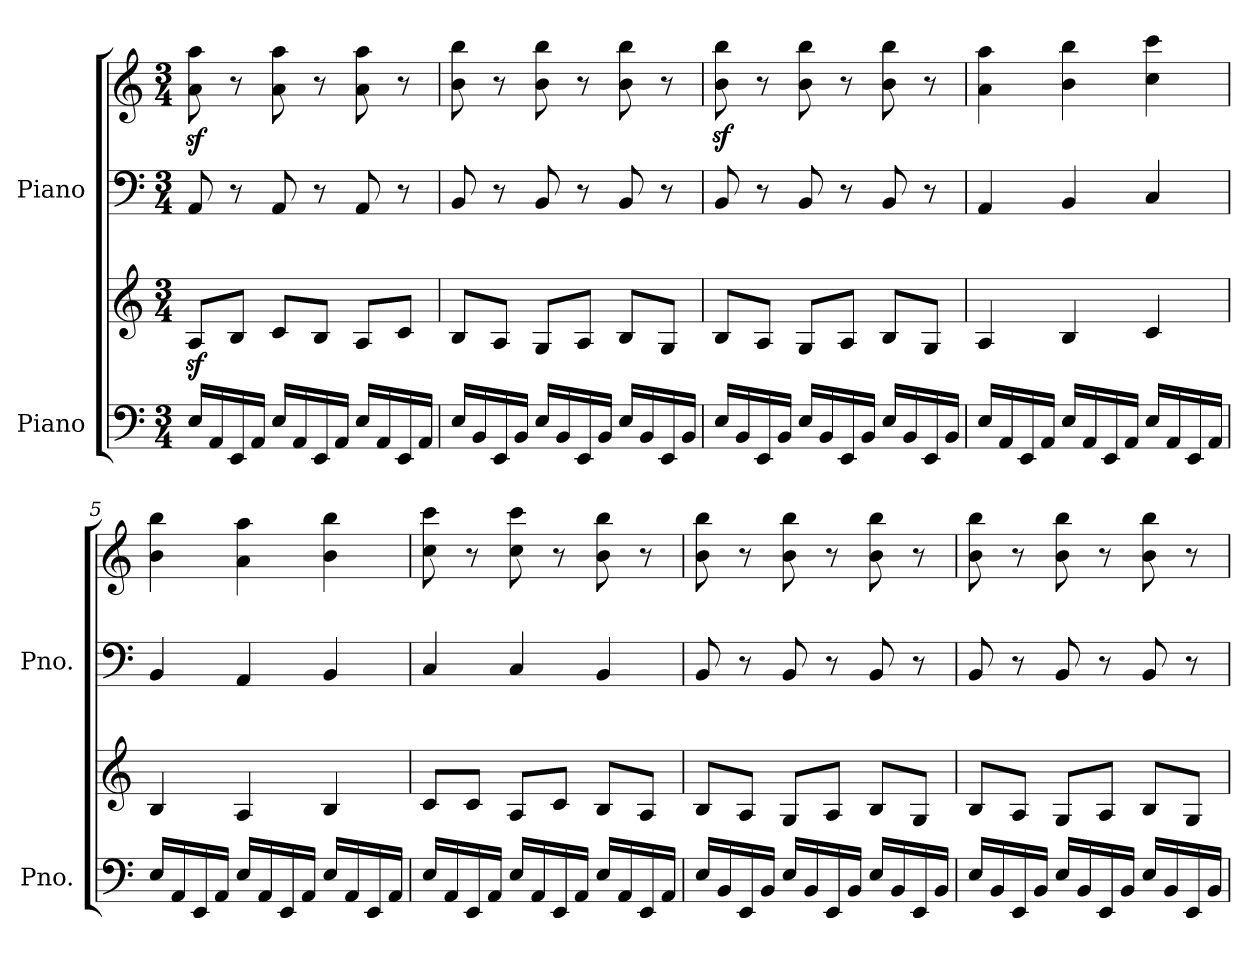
**kern	**kern	**kern	**kern
*part2	*part2	*part1	*part1
*staff4	*staff3	*staff2	*staff1
*I"Piano	*	*I"Piano	*
*I'Pno.	*	*I'Pno.	*
*clefF4	*clefG2	*clefF4	*clefG2
*k[]	*k[]	*k[]	*k[]
*M3/4	*M3/4	*M3/4	*M3/4
*MM60	*MM60	*MM60	*MM60
=1	=1	=1	=1
16E/LL	8Az</L	8AA/	8a\z< 8aa\z<
16AA/	.	.	.
16EE/	8B/J	8r	8r
16AA/JJ	.	.	.
16E/LL	8c/L	8AA/	8a\ 8aa\
16AA/	.	.	.
16EE/	8B/J	8r	8r
16AA/JJ	.	.	.
16E/LL	8A/L	8AA/	8a\ 8aa\
16AA/	.	.	.
16EE/	8c/J	8r	8r
16AA/JJ	.	.	.
=2	=2	=2	=2
16E/LL	8B/L	8BB/	8b\ 8bb\
16BB/	.	.	.
16EE/	8A/J	8r	8r
16BB/JJ	.	.	.
16E/LL	8G/L	8BB/	8b\ 8bb\
16BB/	.	.	.
16EE/	8A/J	8r	8r
16BB/JJ	.	.	.
16E/LL	8B/L	8BB/	8b\ 8bb\
16BB/	.	.	.
16EE/	8G/J	8r	8r
16BB/JJ	.	.	.
=3	=3	=3	=3
16E/LL	8B/L	8BB/	8b\z< 8bb\z<
16BB/	.	.	.
16EE/	8A/J	8r	8r
16BB/JJ	.	.	.
16E/LL	8G/L	8BB/	8b\ 8bb\
16BB/	.	.	.
16EE/	8A/J	8r	8r
16BB/JJ	.	.	.
16E/LL	8B/L	8BB/	8b\ 8bb\
16BB/	.	.	.
16EE/	8G/J	8r	8r
16BB/JJ	.	.	.
!!LO:LB:g=z
=4	=4	=4	=4
16E/LL	4A/	4AA/	4a\ 4aa\
16AA/	.	.	.
16EE/	.	.	.
16AA/JJ	.	.	.
16E/LL	4B/	4BB/	4b\ 4bb\
16AA/	.	.	.
16EE/	.	.	.
16AA/JJ	.	.	.
16E/LL	4c/	4C/	4cc\ 4ccc\
16AA/	.	.	.
16EE/	.	.	.
16AA/JJ	.	.	.
=5	=5	=5	=5
16E/LL	4B/	4BB/	4b\ 4bb\
16AA/	.	.	.
16EE/	.	.	.
16AA/JJ	.	.	.
16E/LL	4A/	4AA/	4a\ 4aa\
16AA/	.	.	.
16EE/	.	.	.
16AA/JJ	.	.	.
16E/LL	4B/	4BB/	4b\ 4bb\
16AA/	.	.	.
16EE/	.	.	.
16AA/JJ	.	.	.
=6	=6	=6	=6
16E/LL	8c/L	4C/	8cc\ 8ccc\
16AA/	.	.	.
16EE/	8c/J	.	8r
16AA/JJ	.	.	.
16E/LL	8A/L	4C/	8cc\ 8ccc\
16AA/	.	.	.
16EE/	8c/J	.	8r
16AA/JJ	.	.	.
16E/LL	8B/L	4BB/	8b\ 8bb\
16AA/	.	.	.
16EE/	8A/J	.	8r
16AA/JJ	.	.	.
!!LO:PB:g=z
=7	=7	=7	=7
16E/LL	8B/L	8BB/	8b\ 8bb\
16BB/	.	.	.
16EE/	8A/J	8r	8r
16BB/JJ	.	.	.
16E/LL	8G/L	8BB/	8b\ 8bb\
16BB/	.	.	.
16EE/	8A/J	8r	8r
16BB/JJ	.	.	.
16E/LL	8B/L	8BB/	8b\ 8bb\
16BB/	.	.	.
16EE/	8G/J	8r	8r
16BB/JJ	.	.	.
=8	=8	=8	=8
16E/LL	8B/L	8BB/	8b\ 8bb\
16BB/	.	.	.
16EE/	8A/J	8r	8r
16BB/JJ	.	.	.
16E/LL	8G/L	8BB/	8b\ 8bb\
16BB/	.	.	.
16EE/	8A/J	8r	8r
16BB/JJ	.	.	.
16E/LL	8B/L	8BB/	8b\ 8bb\
16BB/	.	.	.
16EE/	8G/J	8r	8r
16BB/JJ	.	.	.
=	=	=	=
*-	*-	*-	*-
